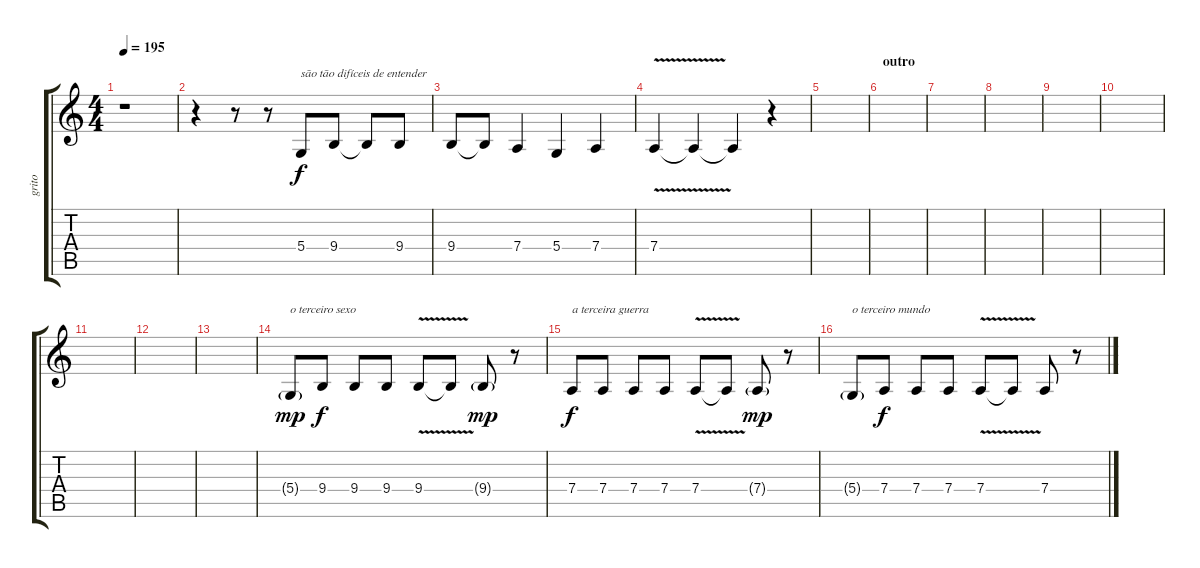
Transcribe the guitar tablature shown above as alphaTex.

\track ("grito" "grito") {instrument tenorsax}
\staff {score tabs}
\tuning (E4 B3 G3 D3 A2 E2) {hide}
\ts (4 4)
\tempo 195
\clef g2
\ks c
r.1{dy f} |
r.4 r.8 r.8 5.4.8{txt "são tão difíceis de entender"} 9.4.8 9.4{t}.8 9.4.8 |
9.4.8 9.4{t}.8 7.4.4 5.4.4 7.4.4 |
7.4{v}.4 7.4{t}.4 7.4{t}.4 r.4 |
|
\section ("" "outro")
|
|
|
|
|
|
|
|
5.4{g}.8{txt "o terceiro sexo" dy mp} 9.4.8{dy f} 9.4.8 9.4.8 9.4{v}.8 9.4{t}.8 9.4{g}.8{dy mp} r.8 |
7.4.8{txt "a terceira guerra" dy f} 7.4.8 7.4.8 7.4.8 7.4{v}.8 7.4{t}.8 7.4{g}.8{dy mp} r.8 |
5.4{g}.8{txt "o terceiro mundo"} 7.4.8{dy f} 7.4.8 7.4.8 7.4{v}.8 7.4{t}.8 7.4.8 r.8
